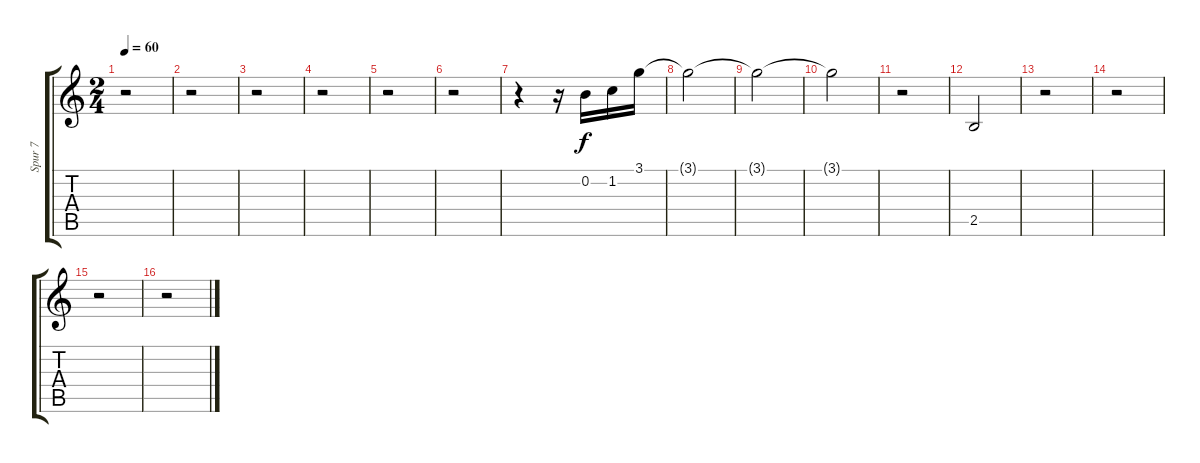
\track ("Spur 7" "Spur 7") {instrument electricguitarclean}
\staff {score tabs}
\tuning (E4 B3 G3 D3 A2 E2) {hide}
\ts (2 4)
\tempo 60
\clef g2
\ks c
r.2{dy f} |
r.2 |
r.2 |
r.2 |
r.2 |
r.2 |
r.4 r.16 0.2.16 1.2.16 3.1.16 |
3.1{t}.2 |
3.1{t}.2 |
3.1{t}.2 |
r.2 |
2.5.2 |
r.2 |
r.2 |
r.2 |
r.2
